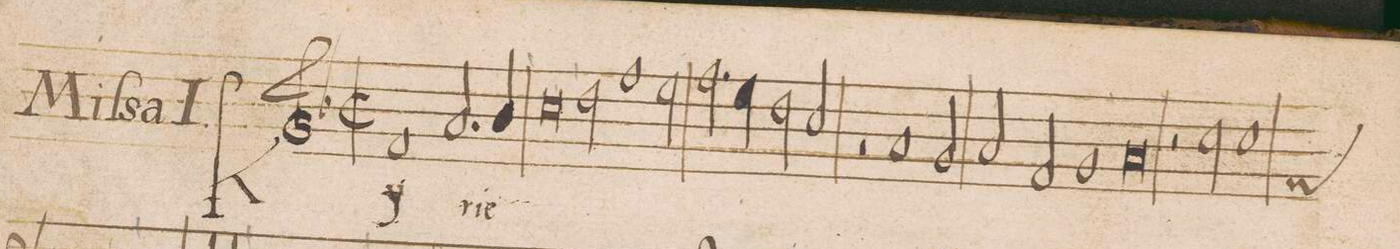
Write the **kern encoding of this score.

**kern	**text
*I"DISCANTVS	*
*clefG2	*
*k[b-]	*
*met(C|)	*
*M2/1	*
1f	Ky-
2.a/	-ri-
4b-/	.
=2-	=2-
0cc,<	-e
=3-	=3-
*2\right	*
2dd\	.
1ff	.
2ee\	.
=4-	=4-
2.ff\	.
4ee\	.
2dd\	.
2cc/	.
=5-	=5-
2r	.
1a	.
2g/	.
=6-	=6-
2a/	.
2f/	.
1g	.
=7-	=7-
0a	.
=8-	=8-
2r	.
2cc\	.
*custos:f	*
1cc	.
=9-	=9-
*-	*-
